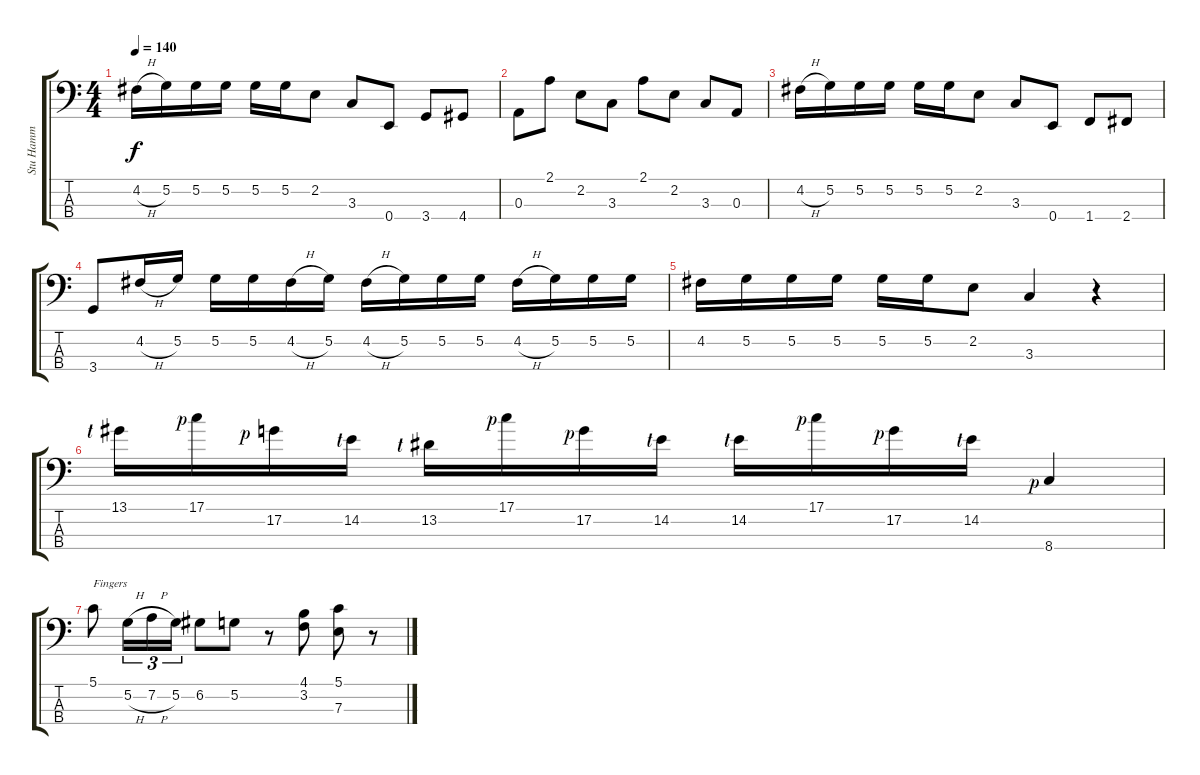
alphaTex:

\track ("Stu Hamm" "Stu Hamm") {instrument electricbassfinger}
\staff {score tabs}
\tuning (G2 D2 A1 E1) {hide}
\ts (4 4)
\tempo 140
\clef f4
\ks c
4.2{h}.16{dy f} 5.2.16 5.2.16 5.2.16 5.2.16 5.2.16 2.2.8 3.3.8 0.4.8 3.4.8 4.4.8 |
0.3.8 2.1.8 2.2.8 3.3.8 2.1.8 2.2.8 3.3.8 0.3.8 |
4.2{h}.16 5.2.16 5.2.16 5.2.16 5.2.16 5.2.16 2.2.8 3.3.8 0.4.8 1.4.8 2.4.8 |
3.4.8 4.2{h}.16 5.2.16 5.2.16 5.2.16 4.2{h}.16 5.2.16 4.2{h}.16 5.2.16 5.2.16 5.2.16 4.2{h}.16 5.2.16 5.2.16 5.2.16 |
4.2.16 5.2.16 5.2.16 5.2.16 5.2.16 5.2.16 2.2.8 3.3.4 r.4 |
13.1{lf 1}.16 17.1{rf 1}.16 17.2{rf 1}.16 14.2{lf 1}.16 13.2{lf 1}.16 17.1{rf 1}.16 17.2{rf 1}.16 14.2{lf 1}.16 14.2{lf 1}.16 17.1{rf 1}.16 17.2{rf 1}.16 14.2{lf 1}.16 8.4{rf 1}.4 |
5.1.8{txt "Fingers" instrument electricbassfinger} 5.2{h}.16{tu (3 2)} 7.2{h}.16{tu (3 2)} 5.2.16{tu (3 2)} 6.2.8 5.2.8 r.8 (4.1 3.2).8 (5.1 7.3).8 r.8
